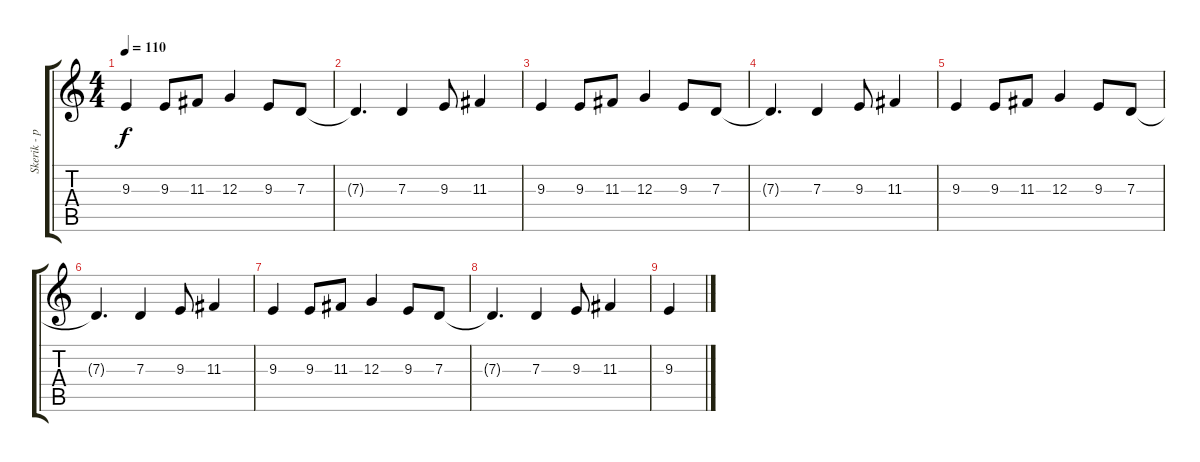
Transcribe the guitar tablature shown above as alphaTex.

\track ("Skerik - percussion" "Skerik - p") {instrument celesta}
\staff {score tabs}
\tuning (E4 B3 G3 D3 A2 E2) {hide}
\ts (4 4)
\tempo 110
\clef g2
\ks c
9.3.4{dy f} 9.3.8 11.3.8 12.3.4 9.3.8 7.3.8 |
7.3{t}.4{d} 7.3.4 9.3.8 11.3.4 |
9.3.4 9.3.8 11.3.8 12.3.4 9.3.8 7.3.8 |
7.3{t}.4{d} 7.3.4 9.3.8 11.3.4 |
9.3.4 9.3.8 11.3.8 12.3.4 9.3.8 7.3.8 |
7.3{t}.4{d} 7.3.4 9.3.8 11.3.4 |
9.3.4 9.3.8 11.3.8 12.3.4 9.3.8 7.3.8 |
7.3{t}.4{d} 7.3.4 9.3.8 11.3.4 |
9.3.4
